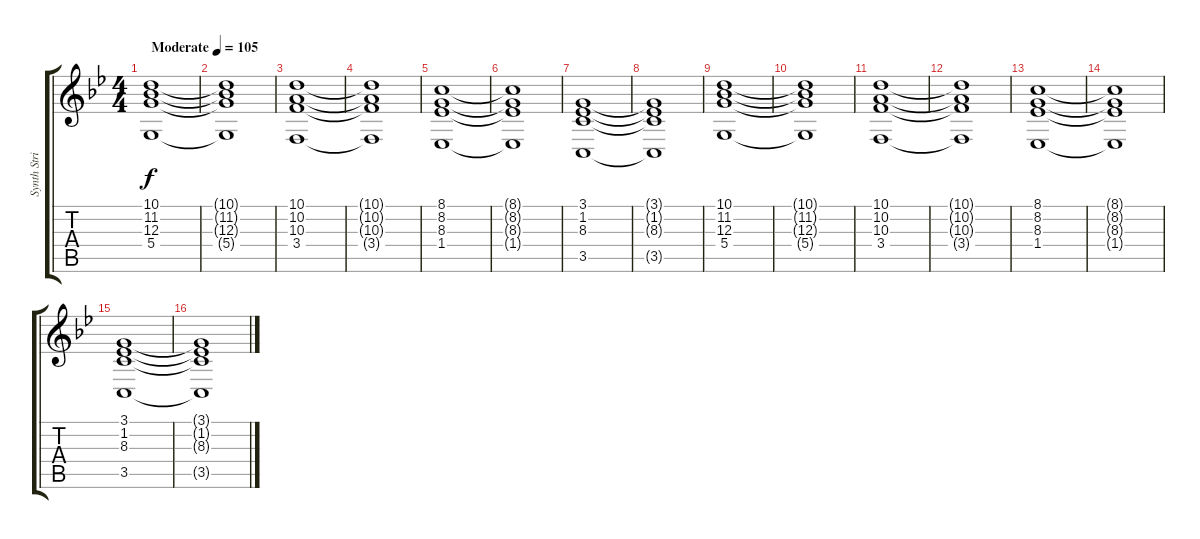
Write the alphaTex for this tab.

\track ("Synth Strings" "Synth Stri") {instrument synthstrings2}
\staff {score tabs}
\tuning (E4 B3 G3 D3 A2 E2) {hide}
\ts (4 4)
\tempo (105 "Moderate")
\clef g2
\ks bb
(10.1 11.2 12.3 5.4).1{dy f instrument synthstrings2} |
(10.1{t} 11.2{t} 12.3{t} 5.4{t}).1 |
(10.1 10.2 10.3 3.4).1 |
(10.1{t} 10.2{t} 10.3{t} 3.4{t}).1 |
(8.1 8.2 8.3 1.4).1 |
(8.1{t} 8.2{t} 8.3{t} 1.4{t}).1 |
(3.1 1.2 8.3 3.5).1 |
(3.1{t} 1.2{t} 8.3{t} 3.5{t}).1 |
(10.1 11.2 12.3 5.4).1 |
(10.1{t} 11.2{t} 12.3{t} 5.4{t}).1 |
(10.1 10.2 10.3 3.4).1 |
(10.1{t} 10.2{t} 10.3{t} 3.4{t}).1 |
(8.1 8.2 8.3 1.4).1 |
(8.1{t} 8.2{t} 8.3{t} 1.4{t}).1 |
(3.1 1.2 8.3 3.5).1 |
(3.1{t} 1.2{t} 8.3{t} 3.5{t}).1
